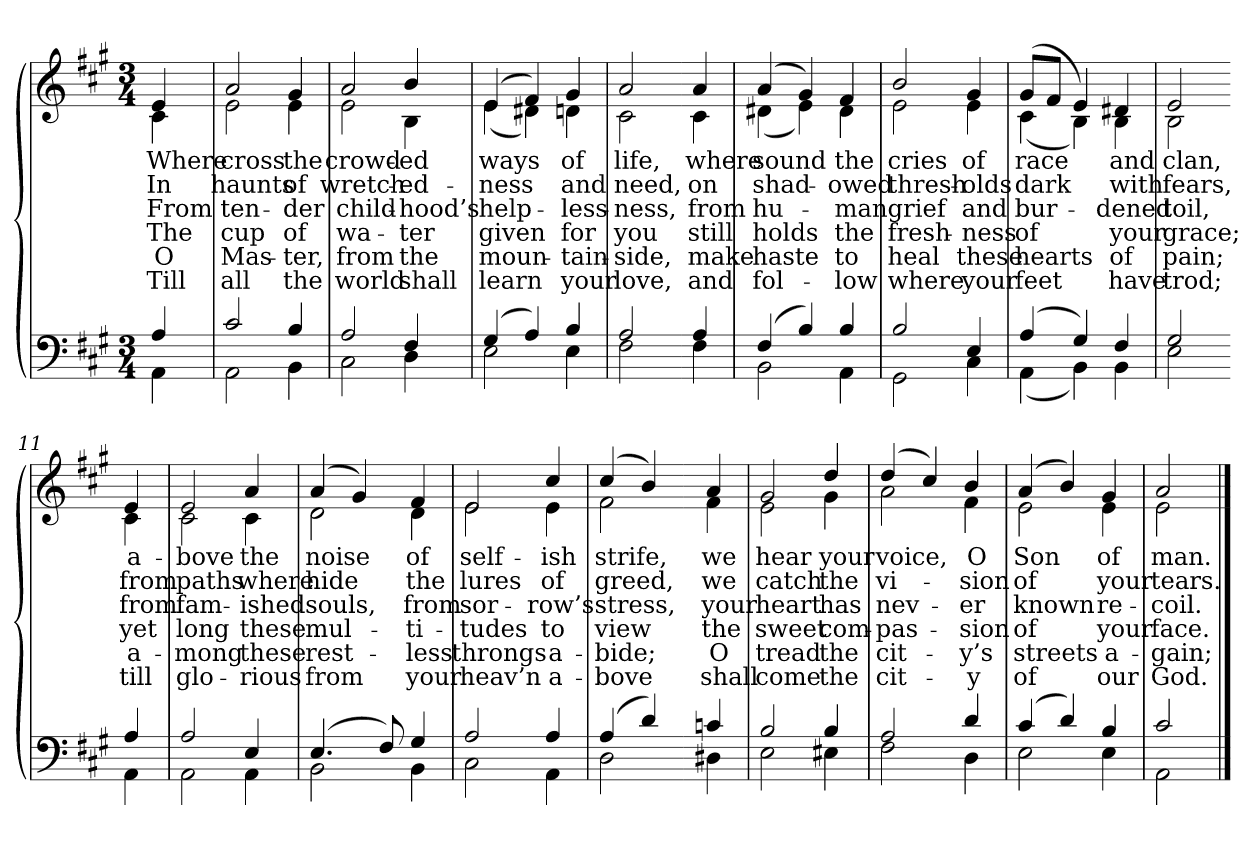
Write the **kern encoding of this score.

**kern	**kern	**text	**text	**text	**text	**text	**text
*part2	*part1	*part1	*part1	*part1	*part1	*part1	*part1
*staff2	*staff1	*staff1	*staff1	*staff1	*staff1	*staff1	*staff1
*clefF4	*clefG2	*	*	*	*	*	*
*k[f#c#g#]	*k[f#c#g#]	*	*	*	*	*	*
*M3/4	*M3/4	*	*	*	*	*	*
=1	=1	=1	=1	=1	=1	=1	=1
*^	*	*	*	*	*	*	*
!	!	!LO:TX:b:i:t=Verse	!	!	!	!	!	!
!	!	!	!LO:LY:b	!LO:LY:b	!LO:LY:b	!LO:LY:b	!LO:LY:b	!LO:LY:b
*	*	*^	*	*	*	*	*	*
4A/	4AA\	4e/	4c#\	Where	In	From	The	O	Till
=2	=2	=2	=2	=2	=2	=2	=2	=2	=2
!	!	!	!	!LO:LY:b	!LO:LY:b	!LO:LY:b	!LO:LY:b	!LO:LY:b	!LO:LY:b
2c#/	2AA\	2a/	2e\	cross	haunts	ten-	cup	Mas-	all
!	!	!	!	!LO:LY:b	!LO:LY:b	!LO:LY:b	!LO:LY:b	!LO:LY:b	!LO:LY:b
4B/	4BB\	4g#/	4e\	the	of	-der	of	-ter,	the
=3	=3	=3	=3	=3	=3	=3	=3	=3	=3
!	!	!	!	!LO:LY:b	!LO:LY:b	!LO:LY:b	!LO:LY:b	!LO:LY:b	!LO:LY:b
2A/	2C#\	2a/	2e\	crowd-	wretch-	child-	wa-	from	world
!	!	!	!	!LO:LY:b	!LO:LY:b	!LO:LY:b	!LO:LY:b	!LO:LY:b	!LO:LY:b
4F#/	4D\	4b/	4B\	-ed	-ed-	-hood’s	-ter	the	shall
=4	=4	=4	=4	=4	=4	=4	=4	=4	=4
!	!	!	!	!LO:LY:b	!LO:LY:b	!LO:LY:b	!LO:LY:b	!LO:LY:b	!LO:LY:b
(>4G#/	2E\	(>4e/	(<4e\	ways	-ness	help-	given	moun-	learn
4A/)	.	4f#/)	4d#X\)	.	.	.	.	.	.
!	!	!	!	!LO:LY:b	!LO:LY:b	!LO:LY:b	!LO:LY:b	!LO:LY:b	!LO:LY:b
4B/	4E\	4g#/	4dn\	of	and	-less-	for	-tain-	your
=5	=5	=5	=5	=5	=5	=5	=5	=5	=5
!	!	!	!	!LO:LY:b	!LO:LY:b	!LO:LY:b	!LO:LY:b	!LO:LY:b	!LO:LY:b
2A/	2F#\	2a/	2c#\	life,	need,	-ness,	you	-side,	love,
!!LO:LB:g=z	!!
=6-	=6-	=6-	=6-	=6-	=6-	=6-	=6-	=6-	=6-
!	!	!	!	!LO:LY:b	!LO:LY:b	!LO:LY:b	!LO:LY:b	!LO:LY:b	!LO:LY:b
4A/	4F#\	4a/	4c#\	where	on	from	still	make	and
=7	=7	=7	=7	=7	=7	=7	=7	=7	=7
!	!	!	!	!LO:LY:b	!LO:LY:b	!LO:LY:b	!LO:LY:b	!LO:LY:b	!LO:LY:b
(>4F#/	2BB\	(>4a/	(<4d#X\	sound	shad-	hu-	holds	haste	fol-
4B/)	.	4g#/)	4e\)	.	.	.	.	.	.
!	!	!	!	!LO:LY:b	!LO:LY:b	!LO:LY:b	!LO:LY:b	!LO:LY:b	!LO:LY:b
4B/	4AA\	4f#/	4d#\	the	-owed	-man	the	to	-low
=8	=8	=8	=8	=8	=8	=8	=8	=8	=8
!	!	!	!	!LO:LY:b	!LO:LY:b	!LO:LY:b	!LO:LY:b	!LO:LY:b	!LO:LY:b
2B/	2GG#\	2b/	2e\	cries	thresh-	grief	fresh-	heal	where
!	!	!	!	!LO:LY:b	!LO:LY:b	!LO:LY:b	!LO:LY:b	!LO:LY:b	!LO:LY:b
4E/	4C#\	4g#/	4e\	of	-olds	and	-ness	these	your
=9	=9	=9	=9	=9	=9	=9	=9	=9	=9
!	!	!	!	!LO:LY:b	!LO:LY:b	!LO:LY:b	!LO:LY:b	!LO:LY:b	!LO:LY:b
(>4A/	(<4AA\	(>8g#/L	(<4c#\	race	dark	bur-	of	hearts	feet
.	.	8f#/J	.	.	.	.	.	.	.
4G#/)	4BB\)	4e/)	4B\)	.	.	.	.	.	.
!	!	!	!	!LO:LY:b	!LO:LY:b	!LO:LY:b	!LO:LY:b	!LO:LY:b	!LO:LY:b
4F#/	4BB\	4d#X/	4B\	and	with	-dened	your	of	have
=10	=10	=10	=10	=10	=10	=10	=10	=10	=10
!	!	!	!	!LO:LY:b	!LO:LY:b	!LO:LY:b	!LO:LY:b	!LO:LY:b	!LO:LY:b
2G#/	2E\	2e/	2B\	clan,	fears,	toil,	grace;	pain;	trod;
!!LO:LB:g=z	!!
=11-	=11-	=11-	=11-	=11-	=11-	=11-	=11-	=11-	=11-
!	!	!	!	!LO:LY:b	!LO:LY:b	!LO:LY:b	!LO:LY:b	!LO:LY:b	!LO:LY:b
4A/	4AA\	4e/	4c#\	a-	from	from	yet	a-	till
=12	=12	=12	=12	=12	=12	=12	=12	=12	=12
!	!	!	!	!LO:LY:b	!LO:LY:b	!LO:LY:b	!LO:LY:b	!LO:LY:b	!LO:LY:b
2A/	2AA\	2e/	2c#\	-bove	paths	fam-	long	-mong	glo-
!	!	!	!	!LO:LY:b	!LO:LY:b	!LO:LY:b	!LO:LY:b	!LO:LY:b	!LO:LY:b
4E/	4AA\	4a/	4c#\	the	where	-ished	these	these	-rious
=13	=13	=13	=13	=13	=13	=13	=13	=13	=13
!	!	!	!	!LO:LY:b	!LO:LY:b	!LO:LY:b	!LO:LY:b	!LO:LY:b	!LO:LY:b
(>4.E/	2BB\	(>4a/	2d\	noise	hide	souls,	mul-	rest-	from
.	.	4g#/)	.	.	.	.	.	.	.
8F#/)	.	.	.	.	.	.	.	.	.
!	!	!	!	!LO:LY:b	!LO:LY:b	!LO:LY:b	!LO:LY:b	!LO:LY:b	!LO:LY:b
4G#/	4BB\	4f#/	4d\	of	the	from	-ti-	-less	your
=14	=14	=14	=14	=14	=14	=14	=14	=14	=14
!	!	!	!	!LO:LY:b	!LO:LY:b	!LO:LY:b	!LO:LY:b	!LO:LY:b	!LO:LY:b
2A/	2C#\	2e/	2e\	self-	lures	sor-	-tudes	throngs	heav’n
!	!	!	!	!LO:LY:b	!LO:LY:b	!LO:LY:b	!LO:LY:b	!LO:LY:b	!LO:LY:b
4A/	4AA\	4cc#/	4e\	-ish	of	-row’s	to	a-	a-
=15	=15	=15	=15	=15	=15	=15	=15	=15	=15
!	!	!	!	!LO:LY:b	!LO:LY:b	!LO:LY:b	!LO:LY:b	!LO:LY:b	!LO:LY:b
(>4A/	2D\	(>4cc#/	2f#\	strife,	greed,	stress,	view	-bide;	-bove
4d/)	.	4b/)	.	.	.	.	.	.	.
!!LO:LB:g=z	!!
=16-	=16-	=16-	=16-	=16-	=16-	=16-	=16-	=16-	=16-
!	!	!	!	!LO:LY:b	!LO:LY:b	!LO:LY:b	!LO:LY:b	!LO:LY:b	!LO:LY:b
4cn/	4D#X\	4a/	4f#\	we	we	your	the	O	shall
=17	=17	=17	=17	=17	=17	=17	=17	=17	=17
!	!	!	!	!LO:LY:b	!LO:LY:b	!LO:LY:b	!LO:LY:b	!LO:LY:b	!LO:LY:b
2B/	2E\	2g#/	2e\	hear	catch	heart	sweet	tread	come
!	!	!	!	!LO:LY:b	!LO:LY:b	!LO:LY:b	!LO:LY:b	!LO:LY:b	!LO:LY:b
4B/	4E#X\	4dd/	4g#\	your	the	has	com-	the	the
=18	=18	=18	=18	=18	=18	=18	=18	=18	=18
!	!	!	!	!LO:LY:b	!LO:LY:b	!LO:LY:b	!LO:LY:b	!LO:LY:b	!LO:LY:b
2A/	2F#\	(>4dd/	2a\	voice,	vi-	nev-	-pas-	cit-	cit-
.	.	4cc#/)	.	.	.	.	.	.	.
!	!	!	!	!LO:LY:b	!LO:LY:b	!LO:LY:b	!LO:LY:b	!LO:LY:b	!LO:LY:b
4d/	4D\	4b/	4f#\	O	-sion	-er	-sion	-y’s	-y
=19	=19	=19	=19	=19	=19	=19	=19	=19	=19
!	!	!	!	!LO:LY:b	!LO:LY:b	!LO:LY:b	!LO:LY:b	!LO:LY:b	!LO:LY:b
(>4c#/	2E\	(>4a/	2e\	Son	of	known	of	streets	of
4d/)	.	4b/)	.	.	.	.	.	.	.
!	!	!	!	!LO:LY:b	!LO:LY:b	!LO:LY:b	!LO:LY:b	!LO:LY:b	!LO:LY:b
4B/	4E\	4g#/	4e\	of	your	re-	your	a-	our
=20	=20	=20	=20	=20	=20	=20	=20	=20	=20
!	!	!	!	!LO:LY:b	!LO:LY:b	!LO:LY:b	!LO:LY:b	!LO:LY:b	!LO:LY:b
2c#/	2AA\	2a/	2e\	man.	tears.	-coil.	face.	-gain;	God.
*v	*v	*	*	*	*	*	*	*	*
*	*v	*v	*	*	*	*	*	*
==	==	==	==	==	==	==	==
*-	*-	*-	*-	*-	*-	*-	*-
